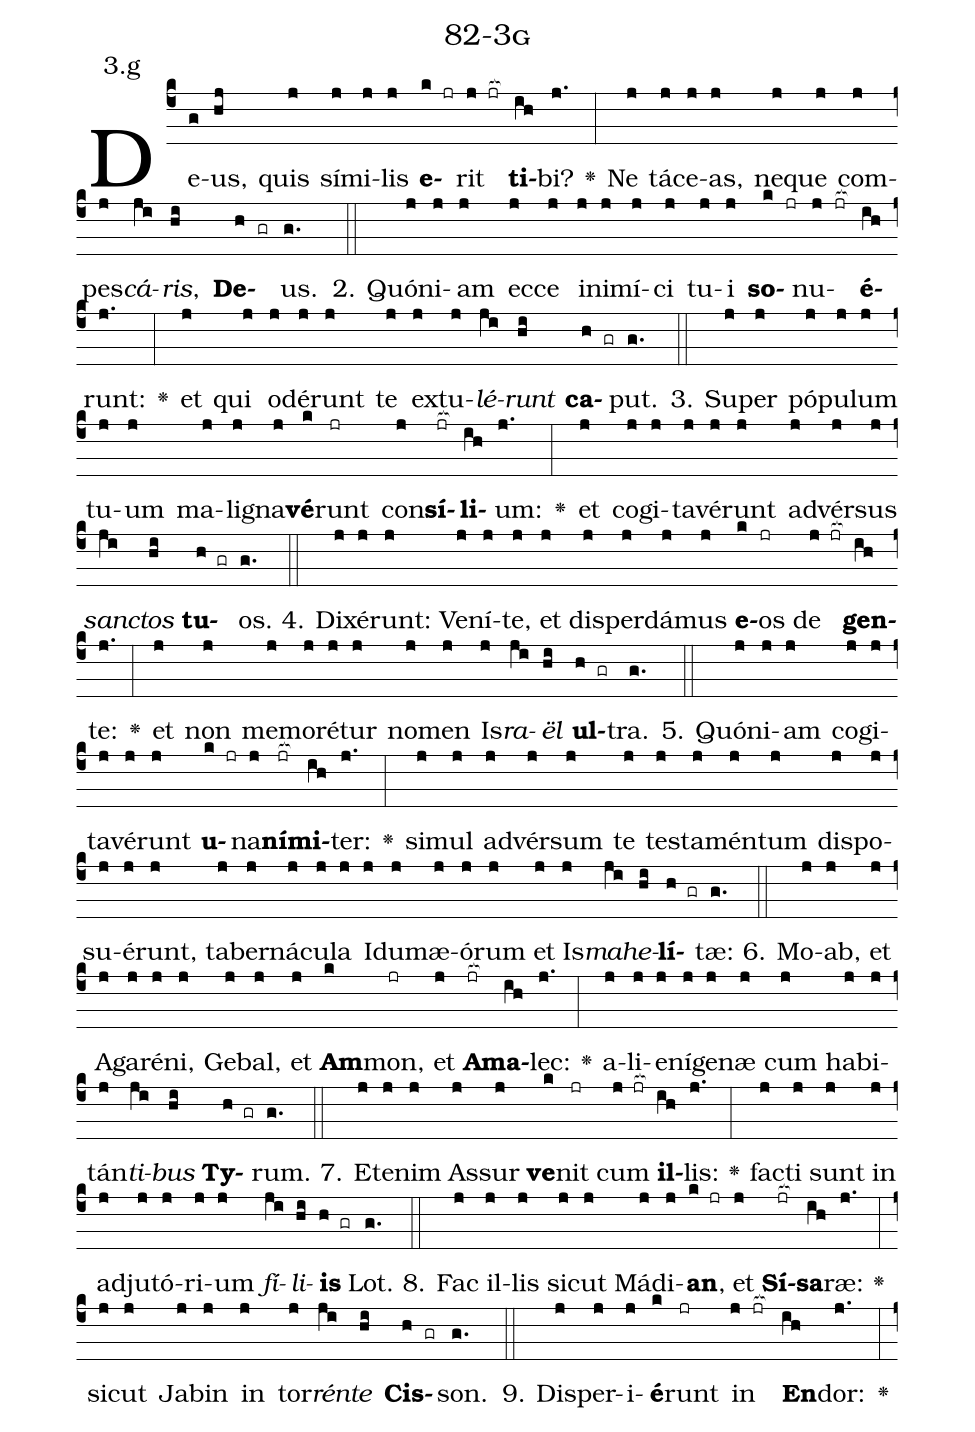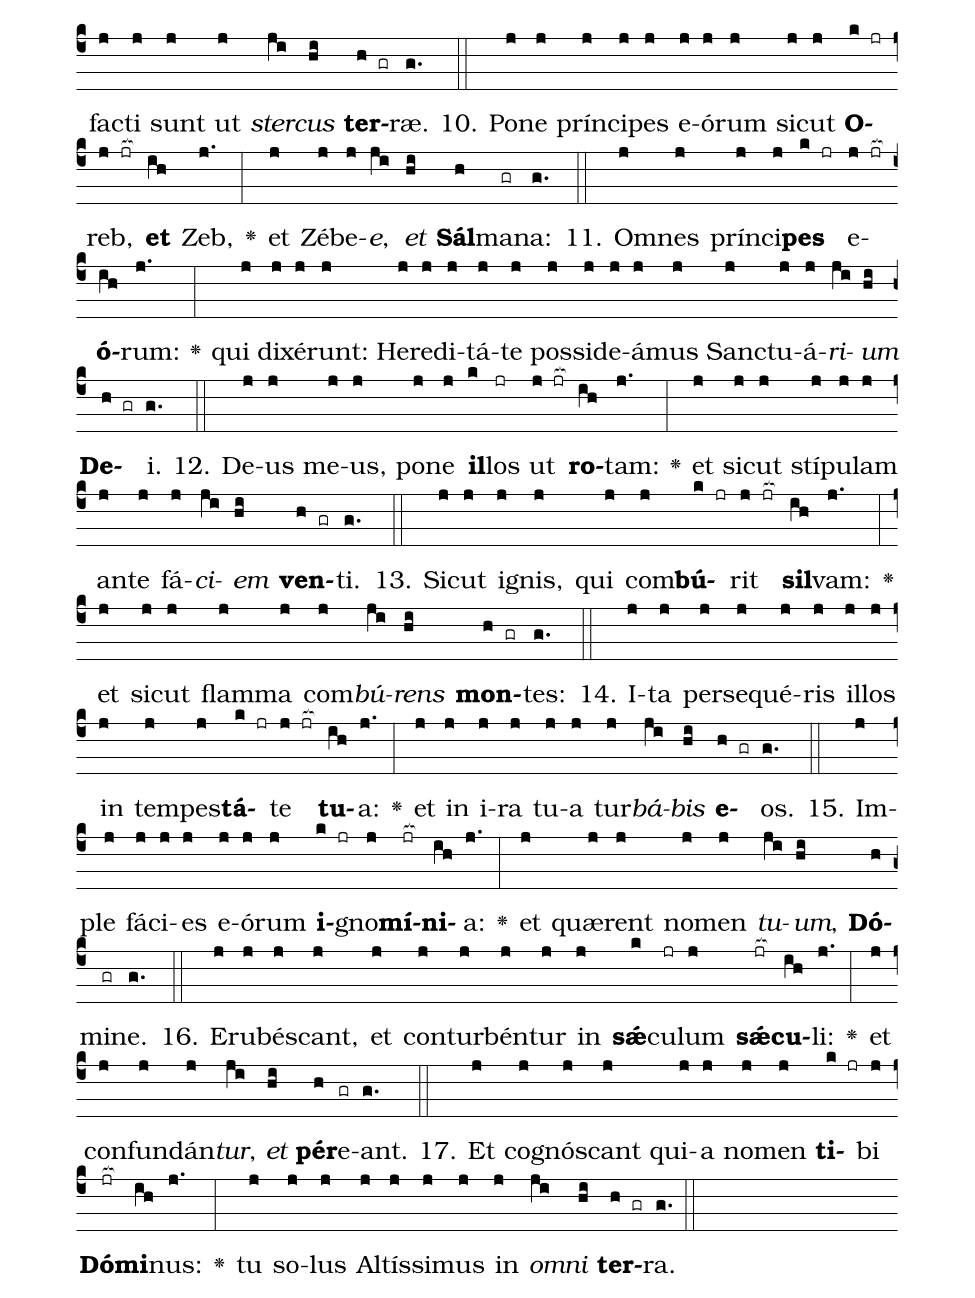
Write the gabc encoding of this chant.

name: 82-3g;
annotation: 3.g;
%%
(c4)De(g)us,(hj) quis(j) sí(j)mi(j)lis(j) <b>e</b>(k jr)rit(j jr[ocb:1{]) <b>ti</b>(ih[ocb:0}])bi?(j.) <v>\greheightstar</v>(:) Ne(j) tá(j)ce(j)as,(j) ne(j)que(j) com(j)pes(j)<i>cá</i>(ji)<i>ris</i>,(hi) <b>De</b>(h gr)us.(g.) (::)
2. Quón(j)i(j)am(j) ec(j)ce(j) in(j)i(j)mí(j)ci(j) tu(j)i(j) <b>so</b>(k jr)nu(j jr[ocb:1{])<b>é</b>(ih[ocb:0}])runt:(j.) <v>\greheightstar</v>(:) et(j) qui(j) o(j)dé(j)runt(j) te(j) ex(j)tu(j)<i>lé</i>(ji)<i>runt</i>(hi) <b>ca</b>(h gr)put.(g.) (::)
3. Su(j)per(j) pó(j)pu(j)lum(j) tu(j)um(j) ma(j)li(j)gna(j)<b>vé</b>(k)runt(jr) con(j)<b>sí</b>(jr[ocb:1{])<b>li</b>(ih[ocb:0}])um:(j.) <v>\greheightstar</v>(:) et(j) co(j)gi(j)ta(j)vé(j)runt(j) ad(j)vér(j)sus(j) <i>sanc</i>(ji)<i>tos</i>(hi) <b>tu</b>(h gr)os.(g.) (::)
4. Di(j)xé(j)runt:(j) Ve(j)ní(j)te,(j) et(j) dis(j)per(j)dá(j)mus(j) <b>e</b>(k)os(jr) de(j jr[ocb:1{]) <b>gen</b>(ih[ocb:0}])te:(j.) <v>\greheightstar</v>(:) et(j) non(j) me(j)mo(j)ré(j)tur(j) no(j)men(j) Is(j)<i>ra</i>(ji)<i>ël</i>(hi) <b>ul</b>(h gr)tra.(g.) (::)
5. Quón(j)i(j)am(j) co(j)gi(j)ta(j)vé(j)runt(j) <b>u</b>(k jr)na(j)<b>ní</b>(jr[ocb:1{])<b>mi</b>(ih[ocb:0}])ter:(j.) <v>\greheightstar</v>(:) si(j)mul(j) ad(j)vér(j)sum(j) te(j) tes(j)ta(j)mén(j)tum(j) dis(j)po(j)su(j)é(j)runt,(j) ta(j)ber(j)ná(j)cu(j)la(j) I(j)du(j)mæ(j)ó(j)rum(j) et(j) Is(j)<i>ma</i>(ji)<i>he</i>(hi)<b>lí</b>(h gr)tæ:(g.) (::)
6. Mo(j)ab,(j) et(j) A(j)ga(j)ré(j)ni,(j) Ge(j)bal,(j) et(j) <b>Am</b>(k)mon,(jr) et(j) <b>A</b>(jr[ocb:1{])<b>ma</b>(ih[ocb:0}])lec:(j.) <v>\greheightstar</v>(:) a(j)li(j)e(j)ní(j)ge(j)næ(j) cum(j) ha(j)bi(j)tán(j)<i>ti</i>(ji)<i>bus</i>(hi) <b>Ty</b>(h gr)rum.(g.) (::)
7. Et(j)e(j)nim(j) As(j)sur(j) <b>ve</b>(k)nit(jr) cum(j jr[ocb:1{]) <b>il</b>(ih[ocb:0}])lis:(j.) <v>\greheightstar</v>(:) fac(j)ti(j) sunt(j) in(j) ad(j)ju(j)tó(j)ri(j)um(j) <i>fí</i>(ji)<i>li</i>(hi)<b>is</b>(h gr) Lot.(g.) (::)
8. Fac(j) il(j)lis(j) sic(j)ut(j) Má(j)di(j)<b>an</b>,(k jr) et(j) <b>Sí</b>(jr[ocb:1{])<b>sa</b>(ih[ocb:0}])ræ:(j.) <v>\greheightstar</v>(:) sic(j)ut(j) Ja(j)bin(j) in(j) tor(j)<i>rén</i>(ji)<i>te</i>(hi) <b>Cis</b>(h gr)son.(g.) (::)
9. Dis(j)per(j)i(j)<b>é</b>(k)runt(jr) in(j jr[ocb:1{]) <b>En</b>(ih[ocb:0}])dor:(j.) <v>\greheightstar</v>(:) fac(j)ti(j) sunt(j) ut(j) <i>ster</i>(ji)<i>cus</i>(hi) <b>ter</b>(h gr)ræ.(g.) (::)
10. Po(j)ne(j) prín(j)ci(j)pes(j) e(j)ó(j)rum(j) sic(j)ut(j) <b>O</b>(k jr)reb,(j jr[ocb:1{]) <b>et</b>(ih[ocb:0}]) Zeb,(j.) <v>\greheightstar</v>(:) et(j) Zé(j)be(j)<i>e</i>,(ji) <i>et</i>(hi) <b>Sál</b>(h)ma(gr)na:(g.) (::)
11. Om(j)nes(j) prín(j)ci(j)<b>pes</b>(k jr) e(j jr[ocb:1{])<b>ó</b>(ih[ocb:0}])rum:(j.) <v>\greheightstar</v>(:) qui(j) di(j)xé(j)runt:(j) He(j)re(j)di(j)tá(j)te(j) pos(j)si(j)de(j)á(j)mus(j) Sanc(j)tu(j)á(j)<i>ri</i>(ji)<i>um</i>(hi) <b>De</b>(h gr)i.(g.) (::)
12. De(j)us(j) me(j)us,(j) po(j)ne(j) <b>il</b>(k)los(jr) ut(j jr[ocb:1{]) <b>ro</b>(ih[ocb:0}])tam:(j.) <v>\greheightstar</v>(:) et(j) sic(j)ut(j) stí(j)pu(j)lam(j) an(j)te(j) fá(j)<i>ci</i>(ji)<i>em</i>(hi) <b>ven</b>(h gr)ti.(g.) (::)
13. Sic(j)ut(j) i(j)gnis,(j) qui(j) com(j)<b>bú</b>(k jr)rit(j jr[ocb:1{]) <b>sil</b>(ih[ocb:0}])vam:(j.) <v>\greheightstar</v>(:) et(j) sic(j)ut(j) flam(j)ma(j) com(j)<i>bú</i>(ji)<i>rens</i>(hi) <b>mon</b>(h gr)tes:(g.) (::)
14. I(j)ta(j) per(j)se(j)qué(j)ris(j) il(j)los(j) in(j) tem(j)pes(j)<b>tá</b>(k jr)te(j jr[ocb:1{]) <b>tu</b>(ih[ocb:0}])a:(j.) <v>\greheightstar</v>(:) et(j) in(j) i(j)ra(j) tu(j)a(j) tur(j)<i>bá</i>(ji)<i>bis</i>(hi) <b>e</b>(h gr)os.(g.) (::)
15. Im(j)ple(j) fá(j)ci(j)es(j) e(j)ó(j)rum(j) <b>i</b>(k jr)gno(j)<b>mí</b>(jr[ocb:1{])<b>ni</b>(ih[ocb:0}])a:(j.) <v>\greheightstar</v>(:) et(j) quæ(j)rent(j) no(j)men(j) <i>tu</i>(ji)<i>um</i>,(hi) <b>Dó</b>(h)mi(gr)ne.(g.) (::)
16. E(j)ru(j)bés(j)cant,(j) et(j) con(j)tur(j)bén(j)tur(j) in(j) <b>sǽ</b>(k)cu(jr)lum(j) <b>sǽ</b>(jr[ocb:1{])<b>cu</b>(ih[ocb:0}])li:(j.) <v>\greheightstar</v>(:) et(j) con(j)fun(j)dán(j)<i>tur</i>,(ji) <i>et</i>(hi) <b>pér</b>(h)e(gr)ant.(g.) (::)
17. Et(j) co(j)gnós(j)cant(j) qui(j)a(j) no(j)men(j) <b>ti</b>(k jr)bi(j) <b>Dó</b>(jr[ocb:1{])<b>mi</b>(ih[ocb:0}])nus:(j.) <v>\greheightstar</v>(:) tu(j) so(j)lus(j) Al(j)tís(j)si(j)mus(j) in(j) <i>om</i>(ji)<i>ni</i>(hi) <b>ter</b>(h gr)ra.(g.) (::)
